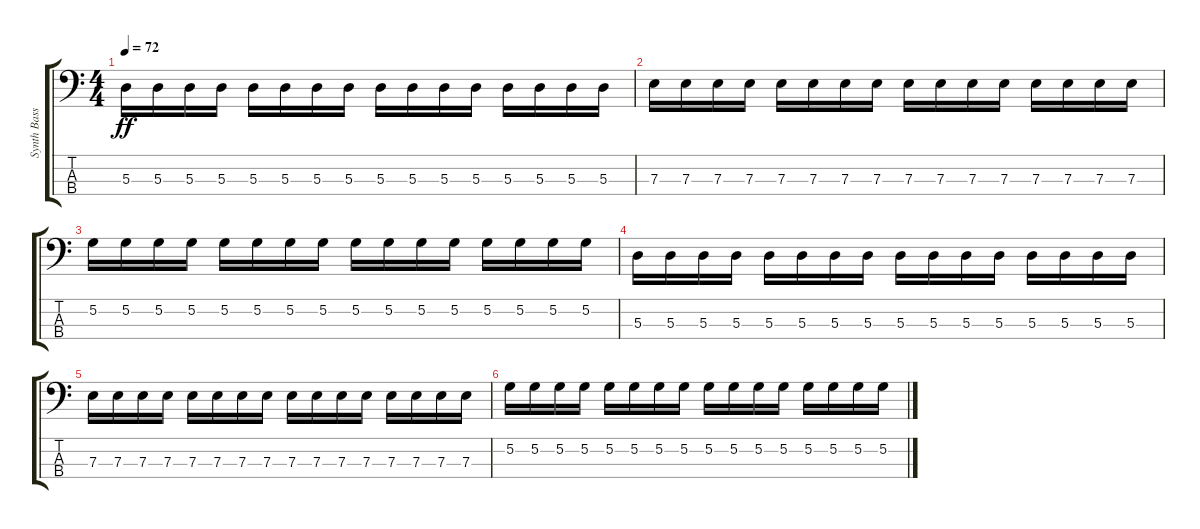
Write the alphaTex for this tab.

\track ("Synth Bass" "Synth Bass") {instrument synthbass2}
\staff {score tabs}
\tuning (G2 D2 A1 E1) {hide}
\ts (4 4)
\tempo 72
\clef f4
\ks c
5.3.16{dy ff volume 9 instrument synthbass1} 5.3.16 5.3.16 5.3.16 5.3.16 5.3.16 5.3.16 5.3.16 5.3.16 5.3.16 5.3.16 5.3.16 5.3.16 5.3.16 5.3.16 5.3.16 |
7.3.16 7.3.16 7.3.16 7.3.16 7.3.16 7.3.16 7.3.16 7.3.16 7.3.16 7.3.16 7.3.16 7.3.16 7.3.16 7.3.16 7.3.16 7.3.16 |
5.2.16 5.2.16 5.2.16 5.2.16 5.2.16 5.2.16 5.2.16 5.2.16 5.2.16 5.2.16 5.2.16 5.2.16 5.2.16 5.2.16 5.2.16 5.2.16 |
5.3.16{volume 4 instrument synthbass1} 5.3.16 5.3.16 5.3.16 5.3.16 5.3.16 5.3.16 5.3.16 5.3.16 5.3.16 5.3.16 5.3.16 5.3.16 5.3.16 5.3.16 5.3.16 |
7.3.16 7.3.16 7.3.16 7.3.16 7.3.16 7.3.16 7.3.16 7.3.16 7.3.16 7.3.16 7.3.16 7.3.16 7.3.16 7.3.16 7.3.16 7.3.16 |
5.2.16 5.2.16 5.2.16 5.2.16 5.2.16 5.2.16 5.2.16 5.2.16 5.2.16 5.2.16 5.2.16 5.2.16 5.2.16 5.2.16 5.2.16 5.2.16
